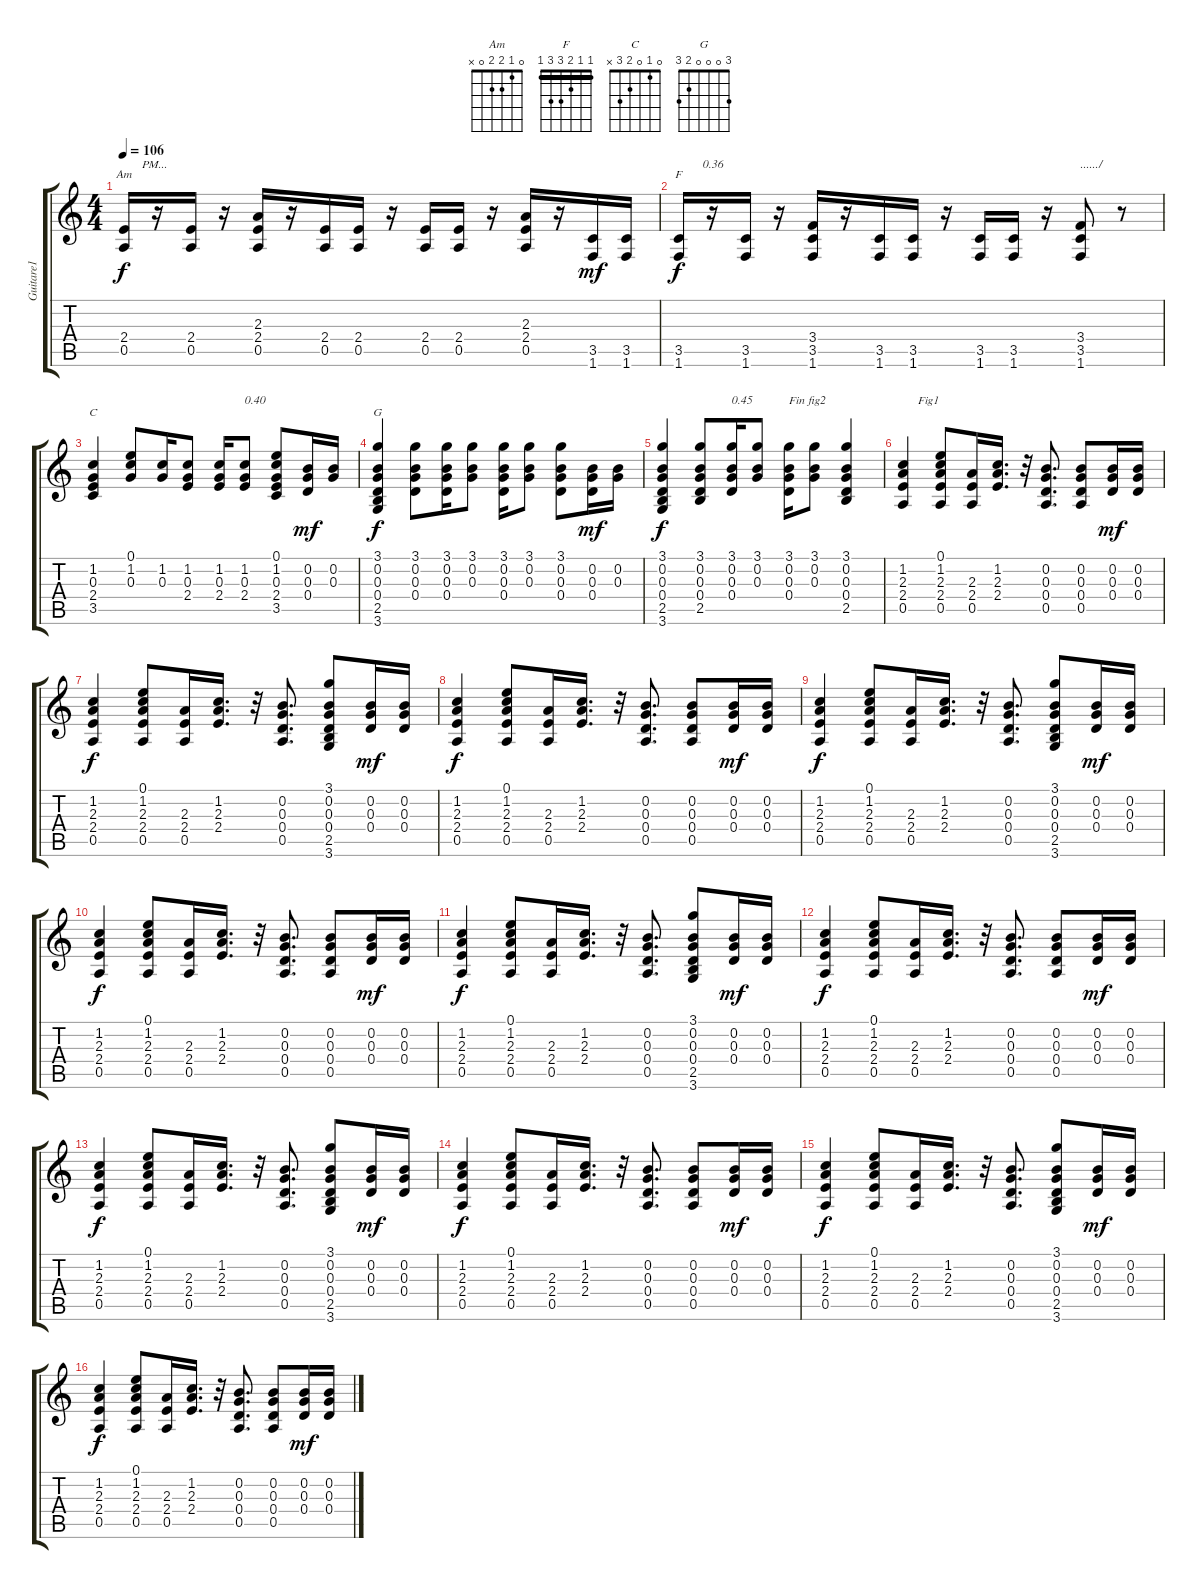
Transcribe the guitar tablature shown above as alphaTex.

\track ("Guitare1" "Guitare1") {instrument acousticguitarsteel}
\staff {score tabs}
\tuning (E4 B3 G3 D3 A2 E2) {hide}
\chord ("Am" 0 1 2 2 0 x)
\chord ("F" 1 1 2 3 3 1) {barre 1}
\chord ("C" 0 1 0 2 3 x)
\chord ("G" 3 0 0 0 2 3)
\ts (4 4)
\tempo 106
\clef g2
\ks c
(2.4 0.5).16{ch "Am" txt "      PM..." dy f} r.16 (2.4 0.5).16 r.16 (2.3 2.4 0.5).16 r.16 (2.4 0.5).16 (2.4 0.5).16 r.16 (2.4 0.5).16 (2.4 0.5).16 r.16 (2.3 2.4 0.5).16 r.16 (3.5 1.6).16{dy mf} (3.5 1.6).16 |
(3.5 1.6).16{ch "F" txt "        0.36" dy f} r.16 (3.5 1.6).16 r.16 (3.4 3.5 1.6).16 r.16 (3.5 1.6).16 (3.5 1.6).16 r.16 (3.5 1.6).16 (3.5 1.6).16 r.16 (3.4 3.5 1.6).8{txt "....../"} r.8 |
(1.2 0.3 2.4 3.5).4{ch "C"} (0.1 1.2 0.3).8 (1.2 0.3).16 (1.2 0.3 2.4).8 (1.2 0.3 2.4).16 (1.2 0.3 2.4).8{txt "0.40"} (0.1 1.2 0.3 2.4 3.5).8 (0.2 0.3 0.4).16{dy mf} (0.2 0.3).16 |
(3.1 0.2 0.3 0.4 2.5 3.6).4{ch "G" dy f} (3.1 0.2 0.3 0.4).8 (3.1 0.2 0.3 0.4).16 (3.1 0.2 0.3).8 (3.1 0.2 0.3 0.4).16 (3.1 0.2 0.3).8 (3.1 0.2 0.3 0.4).8 (0.2 0.3 0.4).16{dy mf} (0.2 0.3).16 |
(3.1 0.2 0.3 0.4 2.5 3.6).4{dy f} (3.1 0.2 0.3 0.4 2.5).8 (3.1 0.2 0.3 0.4).16{txt "0.45"} (3.1 0.2 0.3).8 (3.1 0.2 0.3 0.4).16{txt "Fin fig2"} (3.1 0.2 0.3).8 (3.1 0.2 0.3 0.4 2.5).4 |
(1.2 2.3 2.4 0.5).4{txt "     Fig1"} (0.1 1.2 2.3 2.4 0.5).8 (2.3 2.4 0.5).16 (1.2 2.3 2.4).16{d} r.32 (0.2 0.3 0.4 0.5).8{d} (0.2 0.3 0.4 0.5).8 (0.2 0.3 0.4).16{dy mf} (0.2 0.3 0.4).16 |
(1.2 2.3 2.4 0.5).4{dy f} (0.1 1.2 2.3 2.4 0.5).8 (2.3 2.4 0.5).16 (1.2 2.3 2.4).16{d} r.32 (0.2 0.3 0.4 0.5).8{d} (3.1 0.2 0.3 0.4 2.5 3.6).8 (0.2 0.3 0.4).16{dy mf} (0.2 0.3 0.4).16 |
(1.2 2.3 2.4 0.5).4{dy f} (0.1 1.2 2.3 2.4 0.5).8 (2.3 2.4 0.5).16 (1.2 2.3 2.4).16{d} r.32 (0.2 0.3 0.4 0.5).8{d} (0.2 0.3 0.4 0.5).8 (0.2 0.3 0.4).16{dy mf} (0.2 0.3 0.4).16 |
(1.2 2.3 2.4 0.5).4{dy f} (0.1 1.2 2.3 2.4 0.5).8 (2.3 2.4 0.5).16 (1.2 2.3 2.4).16{d} r.32 (0.2 0.3 0.4 0.5).8{d} (3.1 0.2 0.3 0.4 2.5 3.6).8 (0.2 0.3 0.4).16{dy mf} (0.2 0.3 0.4).16 |
(1.2 2.3 2.4 0.5).4{dy f} (0.1 1.2 2.3 2.4 0.5).8 (2.3 2.4 0.5).16 (1.2 2.3 2.4).16{d} r.32 (0.2 0.3 0.4 0.5).8{d} (0.2 0.3 0.4 0.5).8 (0.2 0.3 0.4).16{dy mf} (0.2 0.3 0.4).16 |
(1.2 2.3 2.4 0.5).4{dy f} (0.1 1.2 2.3 2.4 0.5).8 (2.3 2.4 0.5).16 (1.2 2.3 2.4).16{d} r.32 (0.2 0.3 0.4 0.5).8{d} (3.1 0.2 0.3 0.4 2.5 3.6).8 (0.2 0.3 0.4).16{dy mf} (0.2 0.3 0.4).16 |
(1.2 2.3 2.4 0.5).4{dy f} (0.1 1.2 2.3 2.4 0.5).8 (2.3 2.4 0.5).16 (1.2 2.3 2.4).16{d} r.32 (0.2 0.3 0.4 0.5).8{d} (0.2 0.3 0.4 0.5).8 (0.2 0.3 0.4).16{dy mf} (0.2 0.3 0.4).16 |
(1.2 2.3 2.4 0.5).4{dy f} (0.1 1.2 2.3 2.4 0.5).8 (2.3 2.4 0.5).16 (1.2 2.3 2.4).16{d} r.32 (0.2 0.3 0.4 0.5).8{d} (3.1 0.2 0.3 0.4 2.5 3.6).8 (0.2 0.3 0.4).16{dy mf} (0.2 0.3 0.4).16 |
(1.2 2.3 2.4 0.5).4{dy f} (0.1 1.2 2.3 2.4 0.5).8 (2.3 2.4 0.5).16 (1.2 2.3 2.4).16{d} r.32 (0.2 0.3 0.4 0.5).8{d} (0.2 0.3 0.4 0.5).8 (0.2 0.3 0.4).16{dy mf} (0.2 0.3 0.4).16 |
(1.2 2.3 2.4 0.5).4{dy f} (0.1 1.2 2.3 2.4 0.5).8 (2.3 2.4 0.5).16 (1.2 2.3 2.4).16{d} r.32 (0.2 0.3 0.4 0.5).8{d} (3.1 0.2 0.3 0.4 2.5 3.6).8 (0.2 0.3 0.4).16{dy mf} (0.2 0.3 0.4).16 |
(1.2 2.3 2.4 0.5).4{dy f} (0.1 1.2 2.3 2.4 0.5).8 (2.3 2.4 0.5).16 (1.2 2.3 2.4).16{d} r.32 (0.2 0.3 0.4 0.5).8{d} (0.2 0.3 0.4 0.5).8 (0.2 0.3 0.4).16{dy mf} (0.2 0.3 0.4).16
